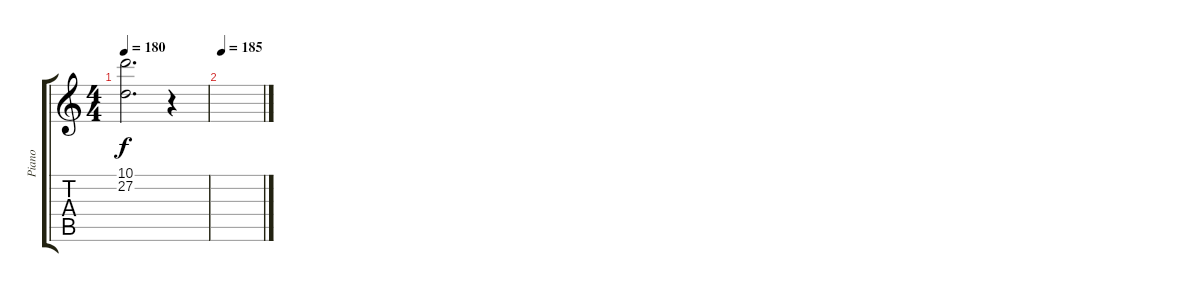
\track ("Piano" "Piano") {instrument brightacousticpiano}
\staff {score tabs}
\tuning (E4 B3 G3 D3 A2 E2) {hide}
\ts (4 4)
\tempo 180
\clef g2
\ks c
(10.1{t} 27.2{t}).2{d dy f} r.4 |
\tempo 185
